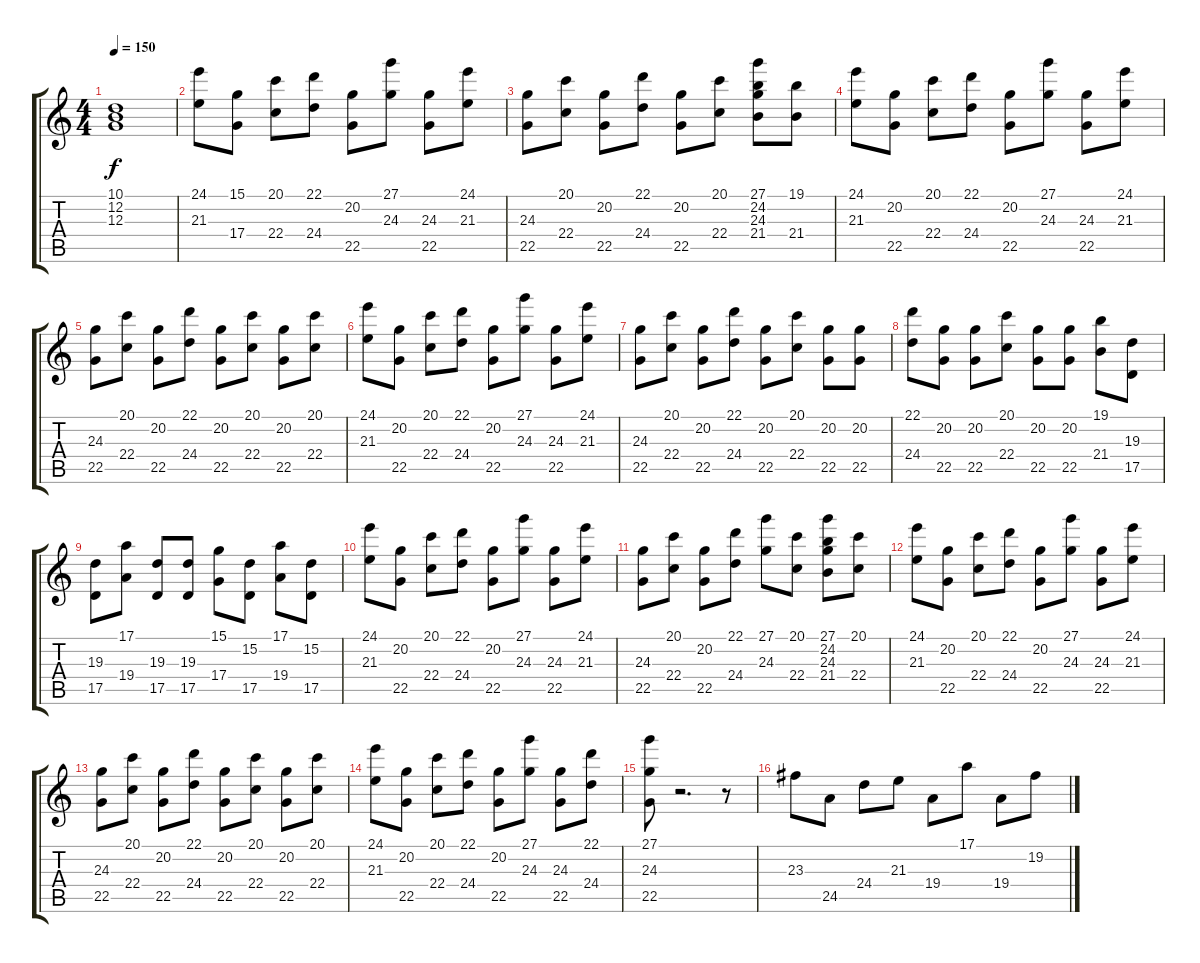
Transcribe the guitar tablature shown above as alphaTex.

\track "" {instrument stringensemble1}
\staff {score tabs}
\tuning (E4 B3 G3 D3 A2 E2) {hide}
\ts (4 4)
\tempo 150
\clef g2
\ks c
(10.1 12.2 12.3).1{dy f} |
(24.1 21.3).8 (15.1 17.4).8 (20.1 22.4).8 (22.1 24.4).8 (20.2 22.5).8 (27.1 24.3).8 (24.3 22.5).8 (24.1 21.3).8 |
(24.3 22.5).8 (20.1 22.4).8 (20.2 22.5).8 (22.1 24.4).8 (20.2 22.5).8 (20.1 22.4).8 (27.1 24.2 24.3 21.4).8 (19.1 21.4).8 |
(24.1 21.3).8 (20.2 22.5).8 (20.1 22.4).8 (22.1 24.4).8 (20.2 22.5).8 (27.1 24.3).8 (24.3 22.5).8 (24.1 21.3).8 |
(24.3 22.5).8 (20.1 22.4).8 (20.2 22.5).8 (22.1 24.4).8 (20.2 22.5).8 (20.1 22.4).8 (20.2 22.5).8 (20.1 22.4).8 |
(24.1 21.3).8 (20.2 22.5).8 (20.1 22.4).8 (22.1 24.4).8 (20.2 22.5).8 (27.1 24.3).8 (24.3 22.5).8 (24.1 21.3).8 |
(24.3 22.5).8 (20.1 22.4).8 (20.2 22.5).8 (22.1 24.4).8 (20.2 22.5).8 (20.1 22.4).8 (20.2 22.5).8 (20.2 22.5).8 |
(22.1 24.4).8 (20.2 22.5).8 (20.2 22.5).8 (20.1 22.4).8 (20.2 22.5).8 (20.2 22.5).8 (19.1 21.4).8 (19.3 17.5).8 |
(19.3 17.5).8 (17.1 19.4).8 (19.3 17.5).8 (19.3 17.5).8 (15.1 17.4).8 (15.2 17.5).8 (17.1 19.4).8 (15.2 17.5).8 |
(24.1 21.3).8 (20.2 22.5).8 (20.1 22.4).8 (22.1 24.4).8 (20.2 22.5).8 (27.1 24.3).8 (24.3 22.5).8 (24.1 21.3).8 |
(24.3 22.5).8 (20.1 22.4).8 (20.2 22.5).8 (22.1 24.4).8 (27.1 24.3).8 (20.1 22.4).8 (27.1 24.2 24.3 21.4).8 (20.1 22.4).8 |
(24.1 21.3).8 (20.2 22.5).8 (20.1 22.4).8 (22.1 24.4).8 (20.2 22.5).8 (27.1 24.3).8 (24.3 22.5).8 (24.1 21.3).8 |
(24.3 22.5).8 (20.1 22.4).8 (20.2 22.5).8 (22.1 24.4).8 (20.2 22.5).8 (20.1 22.4).8 (20.2 22.5).8 (20.1 22.4).8 |
(24.1 21.3).8 (20.2 22.5).8 (20.1 22.4).8 (22.1 24.4).8 (20.2 22.5).8 (27.1 24.3).8 (24.3 22.5).8 (22.1 24.4).8 |
(27.1 24.3 22.5).8 r.2{d} r.8 |
23.3.8 24.5.8 24.4.8 21.3.8 19.4.8 17.1.8 19.4.8 19.2.8
